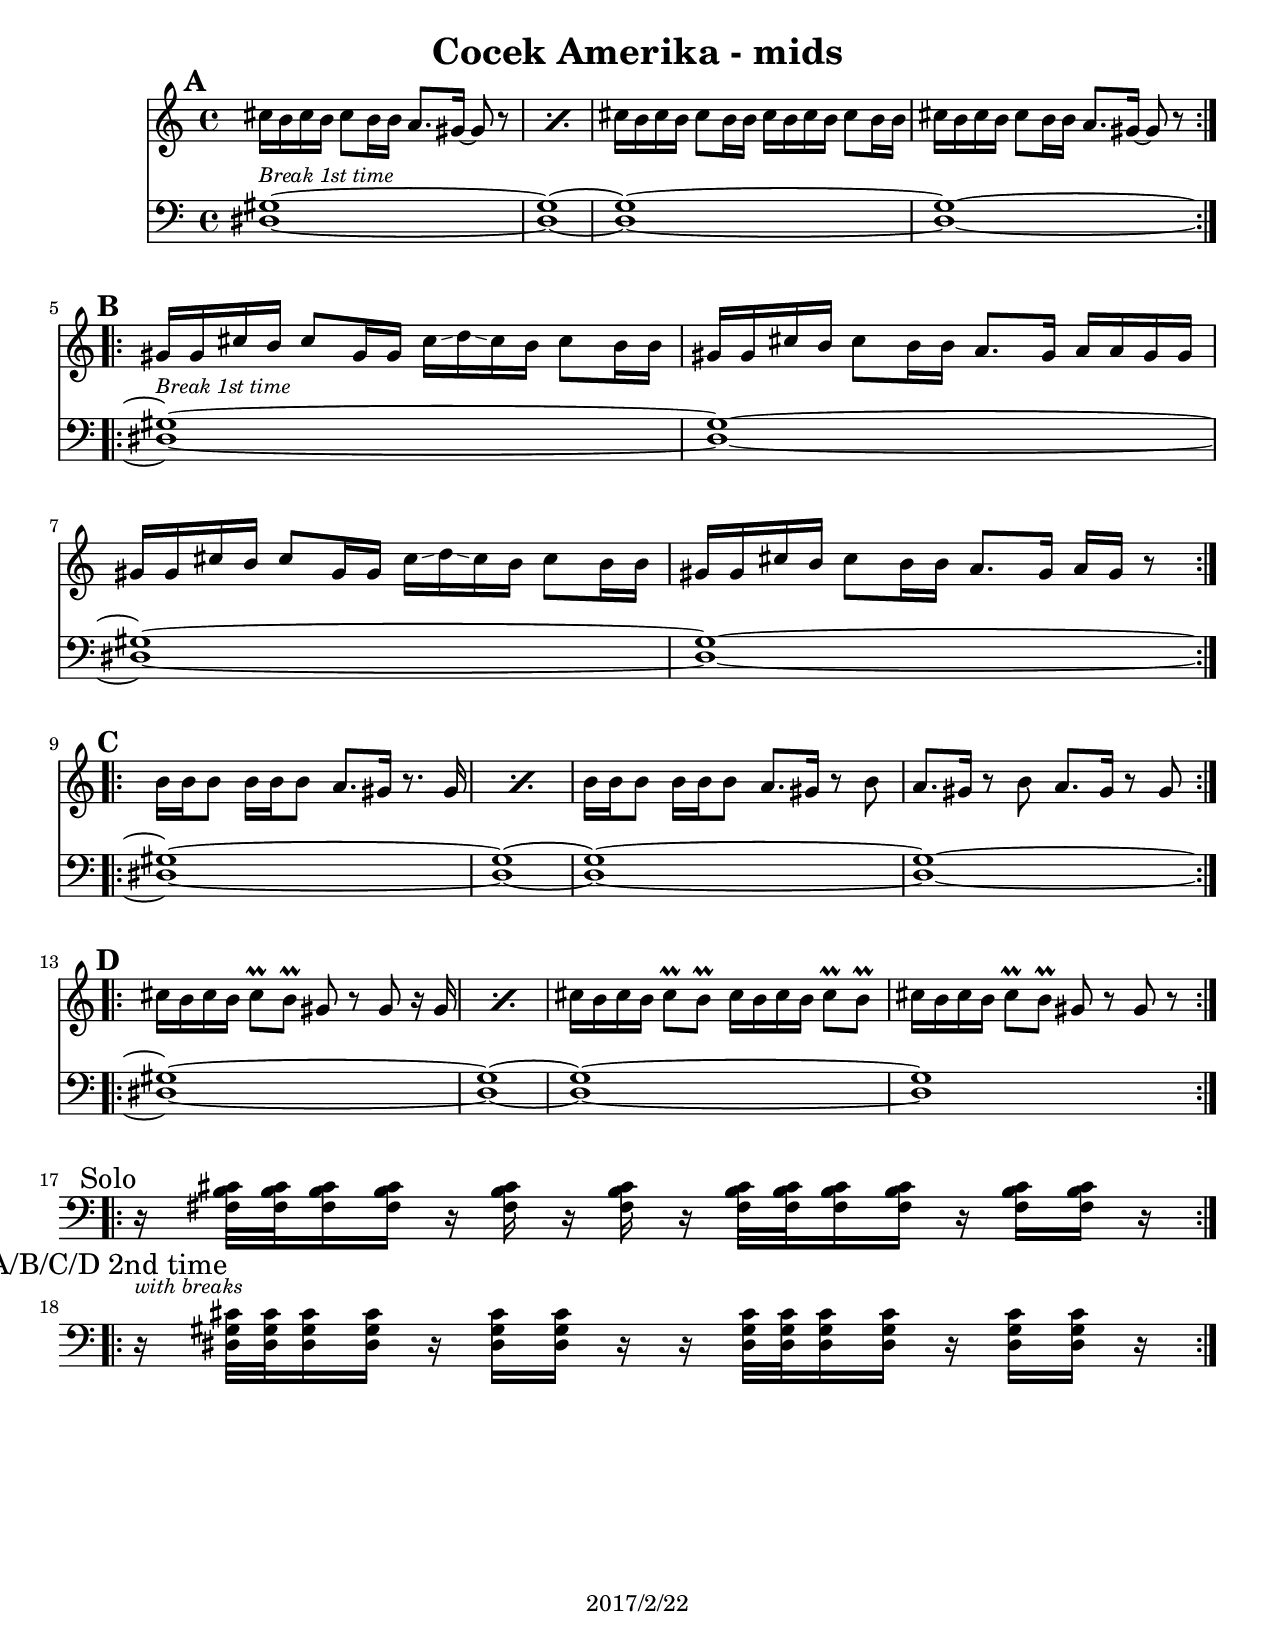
\version "2.16.2"

\header {
	title = "Cocek Amerika - mids"
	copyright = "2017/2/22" %date of latest edits
}
\paper {
  #(set-paper-size "letter")
  }


slash = {
	\override NoteHead #'style = #'slash
	\override Stem #'transparent = ##t
}

noslash = {
	\revert NoteHead #'style
	\revert Stem #'transparent
}

melody = { \relative c' { \set Score.markFormatter = #format-mark-box-letters

	\mark \default %A
	\repeat volta 2 {
		\repeat percent 2 { cis'16 b cis b cis8 b16 b a8. gis16~ gis8 r | \noBreak }
		cis16 b cis b cis8 b16 b cis16 b cis b cis8 b16 b | \noBreak
		cis16 b cis b cis8 b16 b a8. gis16~ gis8 r | \break
		}
	
	\mark \default %B
	\repeat volta 2 {
		gis16 gis cis b cis8 gis16 gis cis\glissando d\glissando cis b cis8 b16 b | \noBreak 
		gis16 gis cis b cis8 b16 b a8. gis16 a a gis gis |
		gis16 gis cis b cis8 gis16 gis cis\glissando d\glissando cis b cis8 b16 b | \noBreak 
		gis16 gis cis b cis8 b16 b a8. gis16 a gis r8 |
		}
		
	\mark \default %C
	\repeat volta 2 {
		\repeat percent 2 { b16 b b8 b16 b b8 a8. gis16 r8. gis16 | }
		b16 b b8 b16 b b8 a8. gis16 r8 b | a8. gis16 r8 b a8. gis16 r8 gis | \break
	}

	\mark \default %D
	\repeat volta 2 {
		\repeat percent 2 { cis16 b cis b cis8\prall b\prall gis8 r gis r16 gis | }
		cis16 b cis b cis8\prall b\prall cis16 b cis b cis8\prall b\prall |
		cis16 b cis b cis8\prall b\prall gis8 r gis r | \break
	}


	\mark "Solo"
	\repeat volta 2 {
		r1 | r1 |
	}
}
}

midbrass = { \relative c { \set Score.markFormatter = #format-mark-box-letters

	\mark \default %A
	\repeat volta 2 {
		<dis gis>1~~^\markup { \small \italic "Break 1st time" } | 
		<dis gis>~~ | <dis gis>~~ | <dis gis>~~ |
		}

	\mark \default %B
	\repeat volta 2 {
		<dis gis>1~~^\markup { \small \italic "Break 1st time" } | 
		<dis gis>~~ | <dis gis>~~ | <dis gis>~~ |
		}
		
	\mark \default %C
	\repeat volta 2 {
		<dis gis>1~~ | <dis gis>~~ | <dis gis>~~ | <dis gis>~~ |
		}
	
	\mark \default %D
	\repeat volta 2 {
		<dis gis>1~~ | <dis gis>~~ | <dis gis>~~ | <dis gis> |
		}
	
	\mark "Solo"
	\repeat volta 2 {
		r16 <fis b cis>32 <fis b cis> <fis b cis>16 <fis b cis> r <fis b cis> r <fis b cis> 
		r16 <fis b cis>32 <fis b cis> <fis b cis>16 <fis b cis> r <fis b cis> <fis b cis> r | \break
	} 

	\mark "A/B/C/D 2nd time"
	\repeat volta 2 {
		r16^\markup { \small \italic "with breaks" } <dis gis cis>32 <dis gis cis> <dis gis cis>16 <dis gis cis> r <dis gis cis> <dis gis cis> r 
		r16 <dis gis cis>32 <dis gis cis> <dis gis cis>16 <dis gis cis> r <dis gis cis> <dis gis cis> r | \break
	} 

		
}
}



changes = { \chordmode { 

	%A 

	%B 

	%Solo

}
}
\layout {
  \context {
      \Staff \RemoveEmptyStaves
	    }
		}

\book {
	\score { 
	  <<
	    \new ChordNames {
		\set chordChanges = ##t
		\changes
	    }
	    \new Staff { \clef treble
		\melody
	    }
	    \new Staff { \clef bass 
		\midbrass
	    }
	  >>
	}
}

\book {
	\score {
	  <<
		\new Staff {
		  \set Staff.midiInstrument = #"trumpet" \unfoldRepeats
			\melody
		}
		\new Staff {
		  \set Staff.midiInstrument = #"trumpet" \unfoldRepeats
			\midbrass
		}
	  >>
		\midi { }
	}
}
